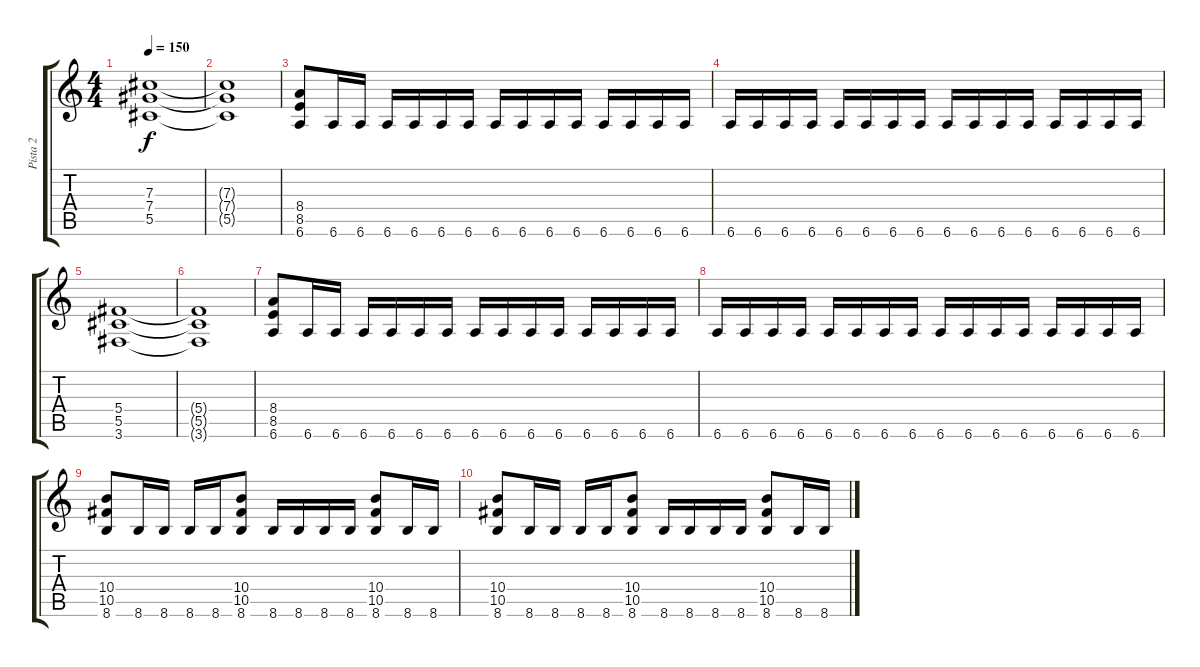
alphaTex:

\track ("Pista 2" "Pista 2") {instrument distortionguitar}
\staff {score tabs}
\tuning (Eb4 Bb3 Gb3 Db3 Ab2 Eb2) {hide}
\ts (4 4)
\tempo 150
\clef g2
\ks c
(7.3 7.4 5.5).1{dy f} |
(7.3{t} 7.4{t} 5.5{t}).1 |
(8.4 8.5 6.6).8 6.6.16 6.6.16 6.6.16 6.6.16 6.6.16 6.6.16 6.6.16 6.6.16 6.6.16 6.6.16 6.6.16 6.6.16 6.6.16 6.6.16 |
6.6.16 6.6.16 6.6.16 6.6.16 6.6.16 6.6.16 6.6.16 6.6.16 6.6.16 6.6.16 6.6.16 6.6.16 6.6.16 6.6.16 6.6.16 6.6.16 |
(5.4 5.5 3.6).1 |
(5.4{t} 5.5{t} 3.6{t}).1 |
(8.4 8.5 6.6).8 6.6.16 6.6.16 6.6.16 6.6.16 6.6.16 6.6.16 6.6.16 6.6.16 6.6.16 6.6.16 6.6.16 6.6.16 6.6.16 6.6.16 |
6.6.16 6.6.16 6.6.16 6.6.16 6.6.16 6.6.16 6.6.16 6.6.16 6.6.16 6.6.16 6.6.16 6.6.16 6.6.16 6.6.16 6.6.16 6.6.16 |
(10.4 10.5 8.6).8 8.6.16 8.6.16 8.6.16 8.6.16 (10.4 10.5 8.6).8 8.6.16 8.6.16 8.6.16 8.6.16 (10.4 10.5 8.6).8 8.6.16 8.6.16 |
(10.4 10.5 8.6).8 8.6.16 8.6.16 8.6.16 8.6.16 (10.4 10.5 8.6).8 8.6.16 8.6.16 8.6.16 8.6.16 (10.4 10.5 8.6).8 8.6.16 8.6.16
